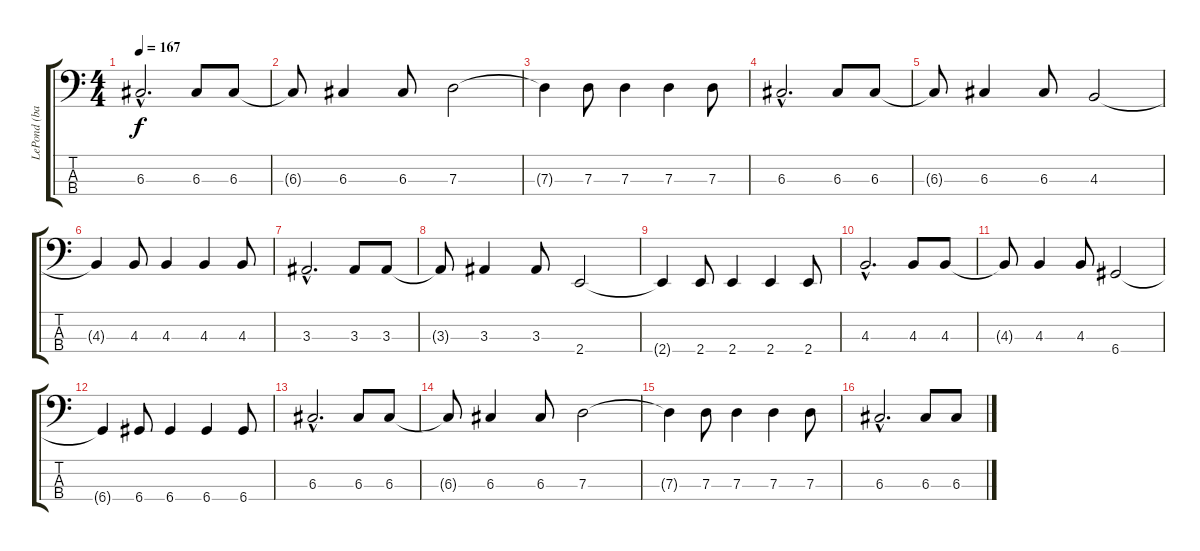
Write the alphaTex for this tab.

\track ("LePond (bass)" "LePond (ba") {instrument electricbassfinger}
\staff {score tabs}
\tuning (F2 C2 G1 D1) {hide}
\ts (4 4)
\tempo 167
\clef f4
\ks c
6.3{hac}.2{d dy f} 6.3.8 6.3.8 |
6.3{t}.8 6.3.4 6.3.8 7.3.2 |
7.3{t}.4 7.3.8 7.3.4 7.3.4 7.3.8 |
6.3{hac}.2{d} 6.3.8 6.3.8 |
6.3{t}.8 6.3.4 6.3.8 4.3.2 |
4.3{t}.4 4.3.8 4.3.4 4.3.4 4.3.8 |
3.3{hac}.2{d} 3.3.8 3.3.8 |
3.3{t}.8 3.3.4 3.3.8 2.4.2 |
2.4{t}.4 2.4.8 2.4.4 2.4.4 2.4.8 |
4.3{hac}.2{d} 4.3.8 4.3.8 |
4.3{t}.8 4.3.4 4.3.8 6.4.2 |
6.4{t}.4 6.4.8 6.4.4 6.4.4 6.4.8 |
6.3{hac}.2{d} 6.3.8 6.3.8 |
6.3{t}.8 6.3.4 6.3.8 7.3.2 |
7.3{t}.4 7.3.8 7.3.4 7.3.4 7.3.8 |
6.3{hac}.2{d} 6.3.8 6.3.8
